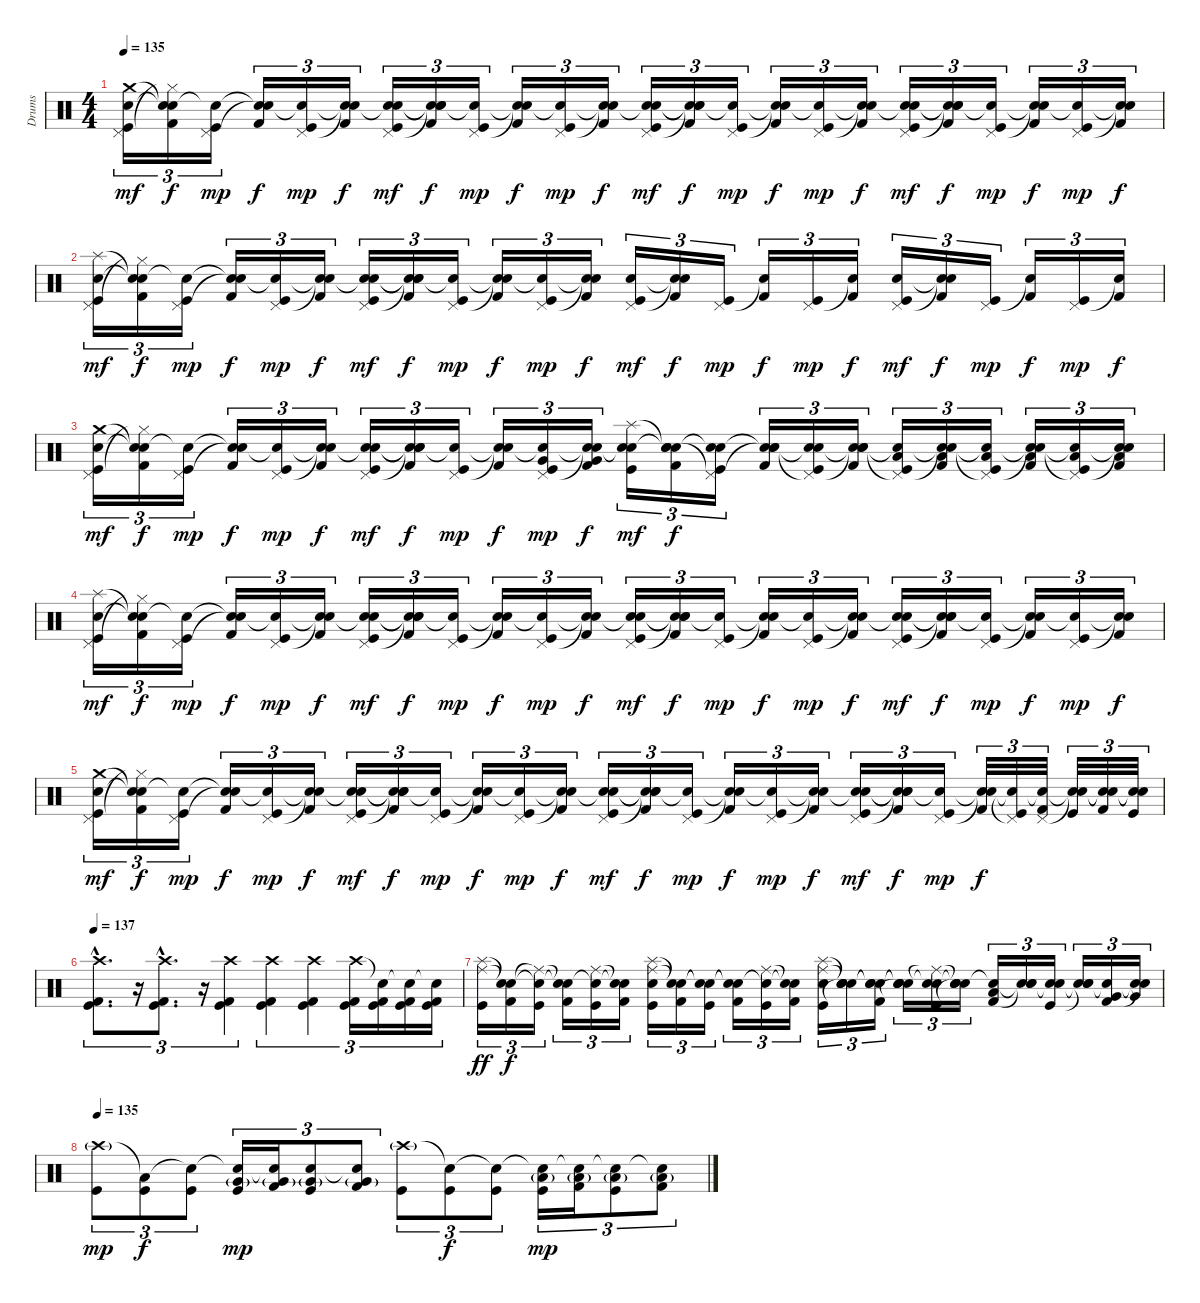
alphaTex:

\track ("Drums" "Drums") {instrument percussion}
\staff {score}
\articulation defaults
\ts (4 4)
\tempo 135
\clef neutral
\ks c
("Crash medium (hit)" "Pedal Hi-Hat (hit)" "Snare (hit) 2" "Kick (hit)").16{tu (3 2) dy mf} ("Snare (hit)"{t} "Hi-Hat (closed)"{t} "Snare (hit)"{t} "Kick (hit) 2").16{tu (3 2) dy f} ("Snare (hit)"{t} "Pedal Hi-Hat (hit)" "Kick (hit)").16{tu (3 2) dy mp} ("Snare (hit)"{t} "Snare (hit)"{t} "Kick (hit) 2").16{tu (3 2) dy f} ("Snare (hit)"{t} "Pedal Hi-Hat (hit)" "Kick (hit)").16{tu (3 2) dy mp} ("Snare (hit)"{t} "Snare (hit)"{t} "Kick (hit) 2").16{tu (3 2) dy f} ("Snare (hit)"{t} "Pedal Hi-Hat (hit)" "Snare (hit) 2" "Kick (hit)").16{tu (3 2) dy mf} ("Snare (hit)"{t} "Snare (hit)"{t} "Snare (hit)"{t} "Kick (hit) 2").16{tu (3 2) dy f} ("Snare (hit)"{t} "Pedal Hi-Hat (hit)" "Kick (hit)").16{tu (3 2) dy mp} ("Snare (hit)"{t} "Snare (hit)"{t} "Kick (hit) 2").16{tu (3 2) dy f} ("Snare (hit)"{t} "Pedal Hi-Hat (hit)" "Kick (hit)").16{tu (3 2) dy mp} ("Snare (hit)"{t} "Snare (hit)"{t} "Kick (hit) 2").16{tu (3 2) dy f} ("Snare (hit)"{t} "Pedal Hi-Hat (hit)" "Snare (hit) 2" "Kick (hit)").16{tu (3 2) dy mf} ("Snare (hit)"{t} "Snare (hit)"{t} "Snare (hit)"{t} "Kick (hit) 2").16{tu (3 2) dy f} ("Snare (hit)"{t} "Pedal Hi-Hat (hit)" "Kick (hit)").16{tu (3 2) dy mp} ("Snare (hit)"{t} "Snare (hit)"{t} "Kick (hit) 2").16{tu (3 2) dy f} ("Snare (hit)"{t} "Pedal Hi-Hat (hit)" "Kick (hit)").16{tu (3 2) dy mp} ("Snare (hit)"{t} "Snare (hit)"{t} "Kick (hit) 2").16{tu (3 2) dy f} ("Snare (hit)"{t} "Pedal Hi-Hat (hit)" "Snare (hit) 2" "Kick (hit)").16{tu (3 2) dy mf} ("Snare (hit)"{t} "Snare (hit)"{t} "Snare (hit)"{t} "Kick (hit) 2").16{tu (3 2) dy f} ("Snare (hit)"{t} "Pedal Hi-Hat (hit)" "Kick (hit)").16{tu (3 2) dy mp} ("Snare (hit)"{t} "Snare (hit)"{t} "Kick (hit) 2").16{tu (3 2) dy f} ("Snare (hit)"{t} "Pedal Hi-Hat (hit)" "Kick (hit)").16{tu (3 2) dy mp} ("Snare (hit)"{t} "Snare (hit)"{t} "Kick (hit) 2").16{tu (3 2) dy f} |
("Splash (hit)" "Pedal Hi-Hat (hit)" "Snare (hit) 2" "Kick (hit)").16{tu (3 2) dy mf} ("Snare (hit)"{t} "Hi-Hat (closed)"{t} "Snare (hit)"{t} "Kick (hit) 2").16{tu (3 2) dy f} ("Snare (hit)"{t} "Pedal Hi-Hat (hit)" "Kick (hit)").16{tu (3 2) dy mp} ("Snare (hit)"{t} "Snare (hit)"{t} "Kick (hit) 2").16{tu (3 2) dy f} ("Snare (hit)"{t} "Pedal Hi-Hat (hit)" "Kick (hit)").16{tu (3 2) dy mp} ("Snare (hit)"{t} "Snare (hit)"{t} "Kick (hit) 2").16{tu (3 2) dy f} ("Snare (hit)"{t} "Pedal Hi-Hat (hit)" "Snare (hit) 2" "Kick (hit)").16{tu (3 2) dy mf} ("Snare (hit)"{t} "Snare (hit)"{t} "Snare (hit)"{t} "Kick (hit) 2").16{tu (3 2) dy f} ("Snare (hit)"{t} "Pedal Hi-Hat (hit)" "Kick (hit)").16{tu (3 2) dy mp} ("Snare (hit)"{t} "Snare (hit)"{t} "Kick (hit) 2").16{tu (3 2) dy f} ("Snare (hit)"{t} "Pedal Hi-Hat (hit)" "Kick (hit)").16{tu (3 2) dy mp} ("Snare (hit)"{t} "Snare (hit)"{t} "Kick (hit) 2").16{tu (3 2) dy f} ("Pedal Hi-Hat (hit)" "Snare (hit) 2" "Kick (hit)").16{tu (3 2) dy mf} ("Snare (hit)"{t} "Snare (hit)"{t} "Kick (hit) 2").16{tu (3 2) dy f} ("Pedal Hi-Hat (hit)" "Kick (hit)").16{tu (3 2) dy mp} ("Snare (hit)"{t} "Kick (hit) 2").16{tu (3 2) dy f} ("Pedal Hi-Hat (hit)" "Kick (hit)").16{tu (3 2) dy mp} ("Snare (hit)"{t} "Kick (hit) 2").16{tu (3 2) dy f} ("Pedal Hi-Hat (hit)" "Snare (hit) 2" "Kick (hit)").16{tu (3 2) dy mf} ("Snare (hit)"{t} "Snare (hit)"{t} "Kick (hit) 2").16{tu (3 2) dy f} ("Pedal Hi-Hat (hit)" "Kick (hit)").16{tu (3 2) dy mp} ("Snare (hit)"{t} "Kick (hit) 2").16{tu (3 2) dy f} ("Pedal Hi-Hat (hit)" "Kick (hit)").16{tu (3 2) dy mp} ("Snare (hit)"{t} "Kick (hit) 2").16{tu (3 2) dy f} |
("Crash medium (hit)" "Pedal Hi-Hat (hit)" "Snare (hit) 2" "Kick (hit)").16{tu (3 2) dy mf} ("Snare (hit)"{t} "Hi-Hat (closed)"{t} "Snare (hit)"{t} "Kick (hit) 2").16{tu (3 2) dy f} ("Snare (hit)"{t} "Pedal Hi-Hat (hit)" "Kick (hit)").16{tu (3 2) dy mp} ("Snare (hit)"{t} "Snare (hit)"{t} "Kick (hit) 2").16{tu (3 2) dy f} ("Snare (hit)"{t} "Pedal Hi-Hat (hit)" "Kick (hit)").16{tu (3 2) dy mp} ("Snare (hit)"{t} "Snare (hit)"{t} "Kick (hit) 2").16{tu (3 2) dy f} ("Snare (hit)"{t} "Pedal Hi-Hat (hit)" "Snare (hit) 2" "Kick (hit)").16{tu (3 2) dy mf} ("Snare (hit)"{t} "Snare (hit)"{t} "Snare (hit)"{t} "Kick (hit) 2").16{tu (3 2) dy f} ("Snare (hit)"{t} "Pedal Hi-Hat (hit)" "Kick (hit)").16{tu (3 2) dy mp} ("Snare (hit)"{t} "Snare (hit)"{t} "Kick (hit) 2").16{tu (3 2) dy f} ("Snare (hit)"{t} "Pedal Hi-Hat (hit)" "Very Low Tom (hit)" "Kick (hit)").16{tu (3 2) dy mp} ("Snare (hit)"{t} "Snare (hit)"{t} "Very Low Tom (hit)" "Kick (hit) 2").16{tu (3 2) dy f} ("Snare (hit)"{t} "Splash (hit)" "Snare (hit) 2" "Kick (hit)").16{tu (3 2) dy mf} ("Snare (hit)"{t} "Snare (hit)"{t} "Snare (hit) 2" "Kick (hit) 2").16{tu (3 2) dy f} ("Snare (hit)"{t} "Pedal Hi-Hat (hit)"{t} "Snare (hit) 2" "Kick (hit)").16{tu (3 2)} ("Snare (hit)"{t} "Snare (hit)"{t} "Snare (hit) 2" "Kick (hit) 2").16{tu (3 2)} ("Snare (hit)"{t} "Pedal Hi-Hat (hit)"{t} "Snare (hit) 2" "Kick (hit)").16{tu (3 2)} ("Snare (hit)"{t} "Snare (hit)"{t} "Snare (hit) 2" "Kick (hit) 2").16{tu (3 2)} ("Snare (hit)"{t} "Pedal Hi-Hat (hit)"{t} "Low Floor Tom (hit)" "Kick (hit)").16{tu (3 2)} ("Snare (hit)"{t} "Snare (hit)"{t} "Low Floor Tom (hit)" "Kick (hit) 2").16{tu (3 2)} ("Snare (hit)"{t} "Pedal Hi-Hat (hit)"{t} "Low Floor Tom (hit)" "Kick (hit)").16{tu (3 2)} ("Snare (hit)"{t} "Snare (hit)"{t} "Low Floor Tom (hit)" "Kick (hit) 2").16{tu (3 2)} ("Snare (hit)"{t} "Pedal Hi-Hat (hit)"{t} "Low Floor Tom (hit)" "Kick (hit)").16{tu (3 2)} ("Snare (hit)"{t} "Snare (hit)"{t} "Low Floor Tom (hit)" "Kick (hit) 2").16{tu (3 2)} |
("Splash (hit)" "Pedal Hi-Hat (hit)" "Snare (hit) 2" "Kick (hit)").16{tu (3 2) dy mf} ("Snare (hit)"{t} "Hi-Hat (closed)"{t} "Snare (hit)"{t} "Kick (hit) 2").16{tu (3 2) dy f} ("Snare (hit)"{t} "Pedal Hi-Hat (hit)" "Kick (hit)").16{tu (3 2) dy mp} ("Snare (hit)"{t} "Snare (hit)"{t} "Kick (hit) 2").16{tu (3 2) dy f} ("Snare (hit)"{t} "Pedal Hi-Hat (hit)" "Kick (hit)").16{tu (3 2) dy mp} ("Snare (hit)"{t} "Snare (hit)"{t} "Kick (hit) 2").16{tu (3 2) dy f} ("Snare (hit)"{t} "Pedal Hi-Hat (hit)" "Snare (hit) 2" "Kick (hit)").16{tu (3 2) dy mf} ("Snare (hit)"{t} "Snare (hit)"{t} "Snare (hit)"{t} "Kick (hit) 2").16{tu (3 2) dy f} ("Snare (hit)"{t} "Pedal Hi-Hat (hit)" "Kick (hit)").16{tu (3 2) dy mp} ("Snare (hit)"{t} "Snare (hit)"{t} "Kick (hit) 2").16{tu (3 2) dy f} ("Snare (hit)"{t} "Pedal Hi-Hat (hit)" "Kick (hit)").16{tu (3 2) dy mp} ("Snare (hit)"{t} "Snare (hit)"{t} "Kick (hit) 2").16{tu (3 2) dy f} ("Snare (hit)"{t} "Pedal Hi-Hat (hit)" "Snare (hit) 2" "Kick (hit)").16{tu (3 2) dy mf} ("Snare (hit)"{t} "Snare (hit)"{t} "Snare (hit)"{t} "Kick (hit) 2").16{tu (3 2) dy f} ("Snare (hit)"{t} "Pedal Hi-Hat (hit)" "Kick (hit)").16{tu (3 2) dy mp} ("Snare (hit)"{t} "Snare (hit)"{t} "Kick (hit) 2").16{tu (3 2) dy f} ("Snare (hit)"{t} "Pedal Hi-Hat (hit)" "Kick (hit)").16{tu (3 2) dy mp} ("Snare (hit)"{t} "Snare (hit)"{t} "Kick (hit) 2").16{tu (3 2) dy f} ("Snare (hit)"{t} "Pedal Hi-Hat (hit)" "Snare (hit) 2" "Kick (hit)").16{tu (3 2) dy mf} ("Snare (hit)"{t} "Snare (hit)"{t} "Snare (hit)"{t} "Kick (hit) 2").16{tu (3 2) dy f} ("Snare (hit)"{t} "Pedal Hi-Hat (hit)" "Kick (hit)").16{tu (3 2) dy mp} ("Snare (hit)"{t} "Snare (hit)"{t} "Kick (hit) 2").16{tu (3 2) dy f} ("Snare (hit)"{t} "Pedal Hi-Hat (hit)" "Kick (hit)").16{tu (3 2) dy mp} ("Snare (hit)"{t} "Snare (hit)"{t} "Kick (hit) 2").16{tu (3 2) dy f} |
("Crash medium (hit)" "Pedal Hi-Hat (hit)" "Snare (hit) 2" "Kick (hit)").16{tu (3 2) dy mf} ("Snare (hit)"{t} "Hi-Hat (closed)"{t} "Snare (hit)"{t} "Kick (hit) 2").16{tu (3 2) dy f} ("Snare (hit)"{t} "Pedal Hi-Hat (hit)" "Kick (hit)").16{tu (3 2) dy mp} ("Snare (hit)"{t} "Snare (hit)"{t} "Kick (hit) 2").16{tu (3 2) dy f} ("Snare (hit)"{t} "Pedal Hi-Hat (hit)" "Kick (hit)").16{tu (3 2) dy mp} ("Snare (hit)"{t} "Snare (hit)"{t} "Kick (hit) 2").16{tu (3 2) dy f} ("Snare (hit)"{t} "Pedal Hi-Hat (hit)" "Snare (hit) 2" "Kick (hit)").16{tu (3 2) dy mf} ("Snare (hit)"{t} "Snare (hit)"{t} "Snare (hit)"{t} "Kick (hit) 2").16{tu (3 2) dy f} ("Snare (hit)"{t} "Pedal Hi-Hat (hit)" "Kick (hit)").16{tu (3 2) dy mp} ("Snare (hit)"{t} "Snare (hit)"{t} "Kick (hit) 2").16{tu (3 2) dy f} ("Snare (hit)"{t} "Pedal Hi-Hat (hit)" "Kick (hit)").16{tu (3 2) dy mp} ("Snare (hit)"{t} "Snare (hit)"{t} "Kick (hit) 2").16{tu (3 2) dy f} ("Snare (hit)"{t} "Pedal Hi-Hat (hit)" "Snare (hit) 2" "Kick (hit)").16{tu (3 2) dy mf} ("Snare (hit)"{t} "Snare (hit)"{t} "Snare (hit)"{t} "Kick (hit) 2").16{tu (3 2) dy f} ("Snare (hit)"{t} "Pedal Hi-Hat (hit)" "Kick (hit)").16{tu (3 2) dy mp} ("Snare (hit)"{t} "Snare (hit)"{t} "Kick (hit) 2").16{tu (3 2) dy f} ("Snare (hit)"{t} "Pedal Hi-Hat (hit)" "Kick (hit)").16{tu (3 2) dy mp} ("Snare (hit)"{t} "Snare (hit)"{t} "Kick (hit) 2").16{tu (3 2) dy f} ("Snare (hit)"{t} "Pedal Hi-Hat (hit)" "Snare (hit) 2" "Kick (hit)").16{tu (3 2) dy mf} ("Snare (hit)"{t} "Snare (hit)"{t} "Snare (hit)"{t} "Kick (hit) 2").16{tu (3 2) dy f} ("Snare (hit)"{t} "Pedal Hi-Hat (hit)" "Kick (hit)").16{tu (3 2) dy mp} ("Snare (hit)"{t} "Snare (hit)"{t} "Kick (hit) 2").32{tu (3 2) dy f} ("Snare (hit)"{t} "Pedal Hi-Hat (hit)"{t} "Kick (hit)").32{tu (3 2)} ("Snare (hit)"{t} "Pedal Hi-Hat (hit)" "Kick (hit) 2").32{tu (3 2)} ("Snare (hit)"{t} "Snare (hit)"{t} "Kick (hit)").32{tu (3 2)} ("Snare (hit)"{t} "Snare (hit)"{t} "Kick (hit) 2").32{tu (3 2)} ("Snare (hit)"{t} "Snare (hit)"{t} "Kick (hit)").32{tu (3 2)} |
\tempo 137
("Crash high (hit)"{hac} "Kick (hit) 2"{hac} "Kick (hit)"{hac}).8{d tu (3 2)} r.16{tu (3 2)} ("Crash high (hit)"{hac} "Kick (hit)"{hac} "Kick (hit) 2"{hac}).8{d tu (3 2)} r.16{tu (3 2)} ("Crash high (hit)" "Kick (hit) 2" "Kick (hit)").4{tu (3 2)} ("Crash high (hit)" "Kick (hit)" "Kick (hit) 2").4{tu (3 2)} ("Crash high (hit)" "Kick (hit) 2" "Kick (hit)").4{tu (3 2)} ("Crash high (hit)" "Kick (hit)" "Kick (hit) 2").16{tu (3 2)} ("Snare (hit)"{t} "Kick (hit) 2" "Kick (hit)").16{tu (3 2)} ("Snare (hit)"{t} "Kick (hit)" "Kick (hit) 2").16{tu (3 2)} ("Snare (hit)"{t} "Kick (hit) 2" "Kick (hit)").16{tu (3 2)} |
("Splash (hit)" "Ride (middle)" "Kick (hit)").16{tu (3 2) dy ff} ("Snare (hit)"{t} "Snare (hit)"{t} "Kick (hit) 2").16{tu (3 2) dy f} ("Snare (hit)"{t} "Ride (middle)"{t} "Kick (hit)").16{tu (3 2)} ("Snare (hit)"{t} "Snare (hit)"{t} "Kick (hit) 2").16{tu (3 2)} ("Snare (hit)"{t} "Ride (middle)" "Kick (hit)").16{tu (3 2)} ("Snare (hit)"{t} "Snare (hit)"{t} "Kick (hit) 2").16{tu (3 2)} ("Splash (hit)" "Ride (middle)" "Snare (hit) 2" "Kick (hit)").16{tu (3 2)} ("Snare (hit)"{t} "Snare (hit)"{t} "Kick (hit) 2").16{tu (3 2)} ("Snare (hit)"{t} "Snare (hit)"{t} "Kick (hit)").16{tu (3 2)} ("Snare (hit)"{t} "Snare (hit)"{t} "Kick (hit) 2").16{tu (3 2)} ("Snare (hit)"{t} "Ride (middle)" "Kick (hit)").16{tu (3 2)} ("Snare (hit)"{t} "Snare (hit)"{t} "Kick (hit) 2").16{tu (3 2)} ("Splash (hit)" "Ride (middle)" "Snare (hit) 2" "Kick (hit)").16{tu (3 2)} ("Snare (hit)"{t} "Snare (hit)"{t} "Snare (hit) 2" "Snare (hit)"{t}).16{tu (3 2)} ("Snare (hit)"{t} "Snare (hit)"{t} "Snare (hit) 2" "Kick (hit) 2").16{tu (3 2)} ("Snare (hit)"{t} "Snare (hit)"{t} "Snare (hit) 2" "Snare (hit)"{t}).16{tu (3 2)} ("Snare (hit)"{t} "Ride (middle)"{t} "Snare (hit) 2" "Kick (hit)").16{tu (3 2)} ("Snare (hit)"{t} "Snare (hit)"{t} "Snare (hit) 2" "Snare (hit)"{t}).16{tu (3 2)} ("Snare (hit)"{t} "Low Tom (hit)" "Kick (hit) 2").16{tu (3 2)} ("Snare (hit)"{t} "Snare (hit) 2" "Snare (hit)"{t}).16{tu (3 2)} ("Snare (hit)"{t} "Snare (hit) 2" "Kick (hit)").16{tu (3 2)} ("Snare (hit)"{t} "Snare (hit) 2" "Snare (hit)"{t}).16{tu (3 2)} ("Snare (hit)"{t} "Very Low Tom (hit)" "Kick (hit) 2").16{tu (3 2)} ("Snare (hit)"{t} "Very Low Tom (hit)" "Snare (hit)"{t}).16{tu (3 2)} |
\tempo 135
("Crash high (hit)"{g} "Kick (hit)").8{tu (3 2) dy mp volume 16} ("Low Floor Tom (hit)"{t} "Kick (hit)").8{tu (3 2) dy f} ("Snare (hit)"{t} "Kick (hit)").8{tu (3 2)} ("Snare (hit)"{t} "Very Low Tom (hit)"{g} "Kick (hit)").16{tu (3 2) dy mp} ("Snare (hit)"{t} "Very Low Tom (hit)"{g} "Kick (hit) 2").16{tu (3 2)} ("Snare (hit)"{t} "Very Low Tom (hit)"{g} "Kick (hit)").8{tu (3 2)} ("Snare (hit)"{t} "Very Low Tom (hit)"{g} "Kick (hit) 2").8{tu (3 2)} ("Crash high (hit)"{g} "Kick (hit)").8{tu (3 2)} ("Snare (hit)"{t} "Kick (hit)").8{tu (3 2) dy f} ("Snare (hit)"{t} "Kick (hit)").8{tu (3 2)} ("Snare (hit)"{t} "Low Tom (hit)"{g} "Kick (hit)").16{tu (3 2) dy mp} ("Snare (hit)"{t} "Low Tom (hit)"{g} "Kick (hit) 2").16{tu (3 2)} ("Snare (hit)"{t} "Low Tom (hit)"{g} "Kick (hit)").8{tu (3 2)} ("Snare (hit)"{t} "Low Tom (hit)"{g} "Kick (hit) 2").8{tu (3 2)}
